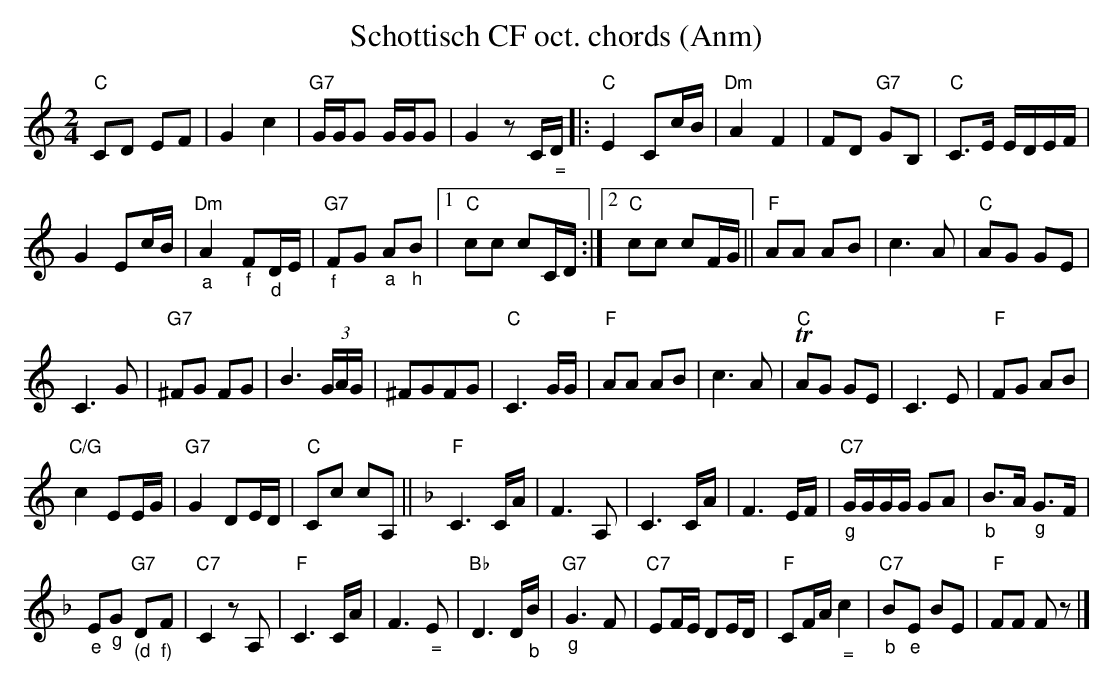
X:1
T:Schottisch CF oct. chords (Anm)
M:2/4
L:1/8
K:Cmaj%%MIDI gchordon
"C"CD EF | G2c2 | "G7"G/2G/2G G/2G/2G | G2 zC/2"_ ="D/2 |: "C"E2 Cc/2B/2 | "Dm"A2F2 | FD "G7"GB, | "C"C>E E/2D/2E/2F/2 |
G2Ec/2B/2 | "Dm""_a"A2 "_f"F"_d"D/2E/2 | "G7""_f"FG "_a"A"_h"B |1 "C"cc cC/2D/2 :|2 "C"cc cF/2G/2 || "F"AA AB | c3A | "C"AG GE |
C3G | "G7"^FG FG | B3 (3G/2A/2G/2 | ^FGFG | "C"C3G/2G/2 | "F"AA AB | c3A | "C"TAG GE | \
C3E | "F"FG AB |
"C/G"c2 EE/2G/2 | "G7"G2 DE/2D/2 | "C"Cc cA, || [K:Fmaj] "F"C3C/2A/2 | F3A, | C3C/2A/2 | \
F3E/2F/2 | "C7""_g"G/2G/2G/2G/2 GA | "_b"B>A "_g"G>F |
"_e"E"_g"G "G7""_(d"D"_f)"F | "C7"C2zA, | "F"C3C/2A/2 | F3"_ ="E | \
"Bb"D3D/2"_b"B/2 | "G7""_g"G3F | "C7"EF/2E/2 DE/2D/2 | "F"CF/2A/2 "_ ="c2 | "C7""_b"B"_e"E BE | "F"FF Fz |]
